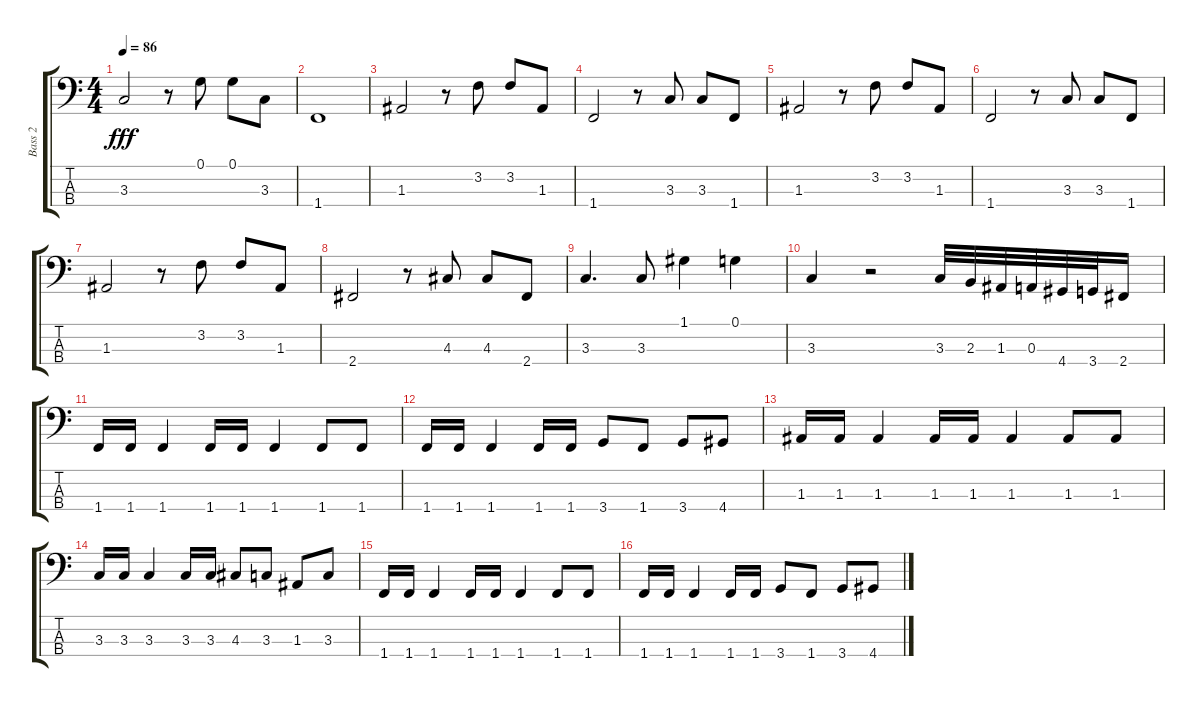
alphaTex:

\track ("Bass 2" "Bass 2") {instrument electricbassfinger}
\staff {score tabs}
\tuning (G2 D2 A1 E1) {hide}
\ts (4 4)
\tempo 86
\clef f4
\ks c
3.3.2{dy fff} r.8 0.1.8 0.1.8 3.3.8 |
1.4.1 |
1.3.2 r.8 3.2.8 3.2.8 1.3.8 |
1.4.2 r.8 3.3.8 3.3.8 1.4.8 |
1.3.2 r.8 3.2.8 3.2.8 1.3.8 |
1.4.2 r.8 3.3.8 3.3.8 1.4.8 |
1.3.2 r.8 3.2.8 3.2.8 1.3.8 |
2.4.2 r.8 4.3.8 4.3.8 2.4.8 |
3.3.4{d} 3.3.8 1.1.4 0.1.4 |
3.3.4 r.2 3.3.32 2.3.32 1.3.32 0.3.32 4.4.32 3.4.32 2.4.16 |
1.4.16 1.4.16 1.4.4 1.4.16 1.4.16 1.4.4 1.4.8 1.4.8 |
1.4.16 1.4.16 1.4.4 1.4.16 1.4.16 3.4.8 1.4.8 3.4.8 4.4.8 |
1.3.16 1.3.16 1.3.4 1.3.16 1.3.16 1.3.4 1.3.8 1.3.8 |
3.3.16 3.3.16 3.3.4 3.3.16 3.3.16 4.3.8 3.3.8 1.3.8 3.3.8 |
1.4.16 1.4.16 1.4.4 1.4.16 1.4.16 1.4.4 1.4.8 1.4.8 |
1.4.16 1.4.16 1.4.4 1.4.16 1.4.16 3.4.8 1.4.8 3.4.8 4.4.8
